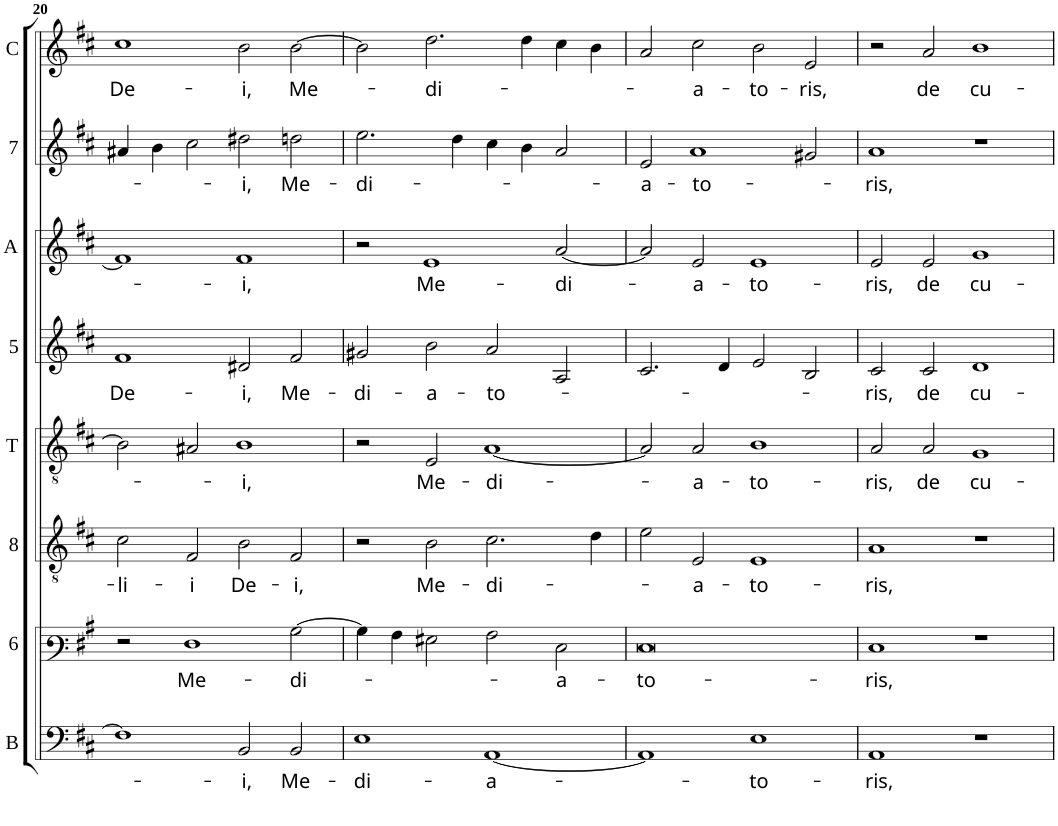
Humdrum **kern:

**kern	**text	**kern	**text	**kern	**text	**kern	**text	**kern	**text	**kern	**text	**kern	**text	**kern	**text
*part8	*part8	*part7	*part7	*part6	*part6	*part5	*part5	*part4	*part4	*part3	*part3	*part2	*part2	*part1	*part1
*staff8	*staff8	*staff7	*staff7	*staff6	*staff6	*staff5	*staff5	*staff4	*staff4	*staff3	*staff3	*staff2	*staff2	*staff1	*staff1
*I"Basis	*	*I"Sexta	*	*I"Octava	*	*I"Tenor	*	*I"Quinta	*	*I"Altus	*	*I"Septima	*	*I"Cantus	*
*I'B	*	*	*	*	*	*I'T	*	*	*	*I'A	*	*	*	*I'C	*
!!LO:PB:g=z
*clefF4	*	*clefF3	*	*clefGv2	*	*clefGv2	*	*clefG2	*	*clefG2	*	*clefG2	*	*clefG2	*
*k[f#c#]	*	*k[f#c#]	*	*k[f#c#]	*	*k[f#c#]	*	*k[f#c#]	*	*k[f#c#]	*	*k[f#c#]	*	*k[f#c#]	*
*D:	*	*D:	*	*D:	*	*D:	*	*D:	*	*D:	*	*D:	*	*D:	*
*M4/2	*	*M4/2	*	*M4/2	*	*M4/2	*	*M4/2	*	*M4/2	*	*M4/2	*	*M4/2	*
=20	=20	=20	=20	=20	=20	=20	=20	=20	=20	=20	=20	=20	=20	=20	=20
!	!	!	!	!	!LO:LY:b	!	!	!	!LO:LY:b	!	!	!	!	!	!LO:LY:b
1F#]	.	2r	.	2c#\	-li-	2B\]	.	1f#	De-	1f#]	.	4a#X/	.	1cc#	De-
.	.	.	.	.	.	.	.	.	.	.	.	4b\	.	.	.
!	!	!	!LO:LY:b	!	!LO:LY:b	!	!	!	!	!	!	!	!	!	!
.	.	1F#	Me-	2F#/	-i	2A#X/	.	.	.	.	.	2cc#\	.	.	.
!	!LO:LY:b	!	!	!	!LO:LY:b	!	!LO:LY:b	!	!LO:LY:b	!	!LO:LY:b	!	!LO:LY:b	!	!LO:LY:b
2BB/	-i,	.	.	2B\	De-	1B	-i,	2d#X/	-i,	1f#	-i,	2dd#X\	-i,	2b\	-i,
!	!LO:LY:b	!	!LO:LY:b	!	!LO:LY:b	!	!	!	!LO:LY:b	!	!	!	!LO:LY:b	!	!LO:LY:b
2BB/	Me-	[2B\	-di-	2F#/	-i,	.	.	2f#/	Me-	.	.	2ddn\	Me-	[2b\	Me-
=21	=21	=21	=21	=21	=21	=21	=21	=21	=21	=21	=21	=21	=21	=21	=21
!	!LO:LY:b	!	!	!	!	!	!	!	!LO:LY:b	!	!	!	!LO:LY:b	!	!
1E	-di-	4B\]	.	2r	.	2r	.	2g#X/	-di-	2r	.	2.ee\	-di-	2b\]	.
.	.	4A\	.	.	.	.	.	.	.	.	.	.	.	.	.
!	!	!	!	!	!LO:LY:b	!	!LO:LY:b	!	!LO:LY:b	!	!LO:LY:b	!	!	!	!LO:LY:b
.	.	2G#X\	.	2B\	Me-	2E/	Me-	2b\	-a-	1e	Me-	.	.	2.dd\	-di-
.	.	.	.	.	.	.	.	.	.	.	.	4dd\	.	.	.
!	!LO:LY:b	!	!	!	!LO:LY:b	!	!LO:LY:b	!	!LO:LY:b	!	!	!	!	!	!
[1AA	-a-	2A\	.	2.c#\	-di-	[1A	-di-	2a/	-to-	.	.	4cc#\	.	.	.
.	.	.	.	.	.	.	.	.	.	.	.	4b\	.	4dd\	.
!	!	!	!LO:LY:b	!	!	!	!	!	!	!	!LO:LY:b	!	!	!	!
.	.	2E\	-a-	.	.	.	.	2A/	.	[2a/	-di-	2a/	.	4cc#\	.
.	.	.	.	4d\	.	.	.	.	.	.	.	.	.	4b\	.
=22	=22	=22	=22	=22	=22	=22	=22	=22	=22	=22	=22	=22	=22	=22	=22
!	!	!	!LO:LY:b	!	!	!	!	!	!	!	!	!	!LO:LY:b	!	!
1AA]	.	0E	-to-	2e\	.	2A/]	.	2.c#/	.	2a/]	.	2e/	-a-	2a/	.
!	!	!	!	!	!LO:LY:b	!	!LO:LY:b	!	!	!	!LO:LY:b	!	!LO:LY:b	!	!LO:LY:b
.	.	.	.	2E/	-a-	2A/	-a-	.	.	2e/	-a-	1a	-to-	2cc#\	-a-
.	.	.	.	.	.	.	.	4d/	.	.	.	.	.	.	.
!	!LO:LY:b	!	!	!	!LO:LY:b	!	!LO:LY:b	!	!	!	!LO:LY:b	!	!	!	!LO:LY:b
1E	-to-	.	.	1E	-to-	1B	-to-	2e/	.	1e	-to-	.	.	2b\	-to-
!	!	!	!	!	!	!	!	!	!	!	!	!	!	!	!LO:LY:b
.	.	.	.	.	.	.	.	2B/	.	.	.	2g#X/	.	2e/	-ris,
=23	=23	=23	=23	=23	=23	=23	=23	=23	=23	=23	=23	=23	=23	=23	=23
!	!LO:LY:b	!	!LO:LY:b	!	!LO:LY:b	!	!LO:LY:b	!	!LO:LY:b	!	!LO:LY:b	!	!LO:LY:b	!	!
1AA	-ris,	1E	-ris,	1A	-ris,	2A/	-ris,	2c#/	-ris,	2e/	-ris,	1a	-ris,	2r	.
!	!	!	!	!	!	!	!LO:LY:b	!	!LO:LY:b	!	!LO:LY:b	!	!	!	!LO:LY:b
.	.	.	.	.	.	2A/	de	2c#/	de	2e/	de	.	.	2a/	de
!	!	!	!	!	!	!	!LO:LY:b	!	!LO:LY:b	!	!LO:LY:b	!	!	!	!LO:LY:b
1r	.	1r	.	1r	.	1G	cu-	1d	cu-	1g	cu-	1r	.	1b	cu-
=	=	=	=	=	=	=	=	=	=	=	=	=	=	=	=
*-	*-	*-	*-	*-	*-	*-	*-	*-	*-	*-	*-	*-	*-	*-	*-
